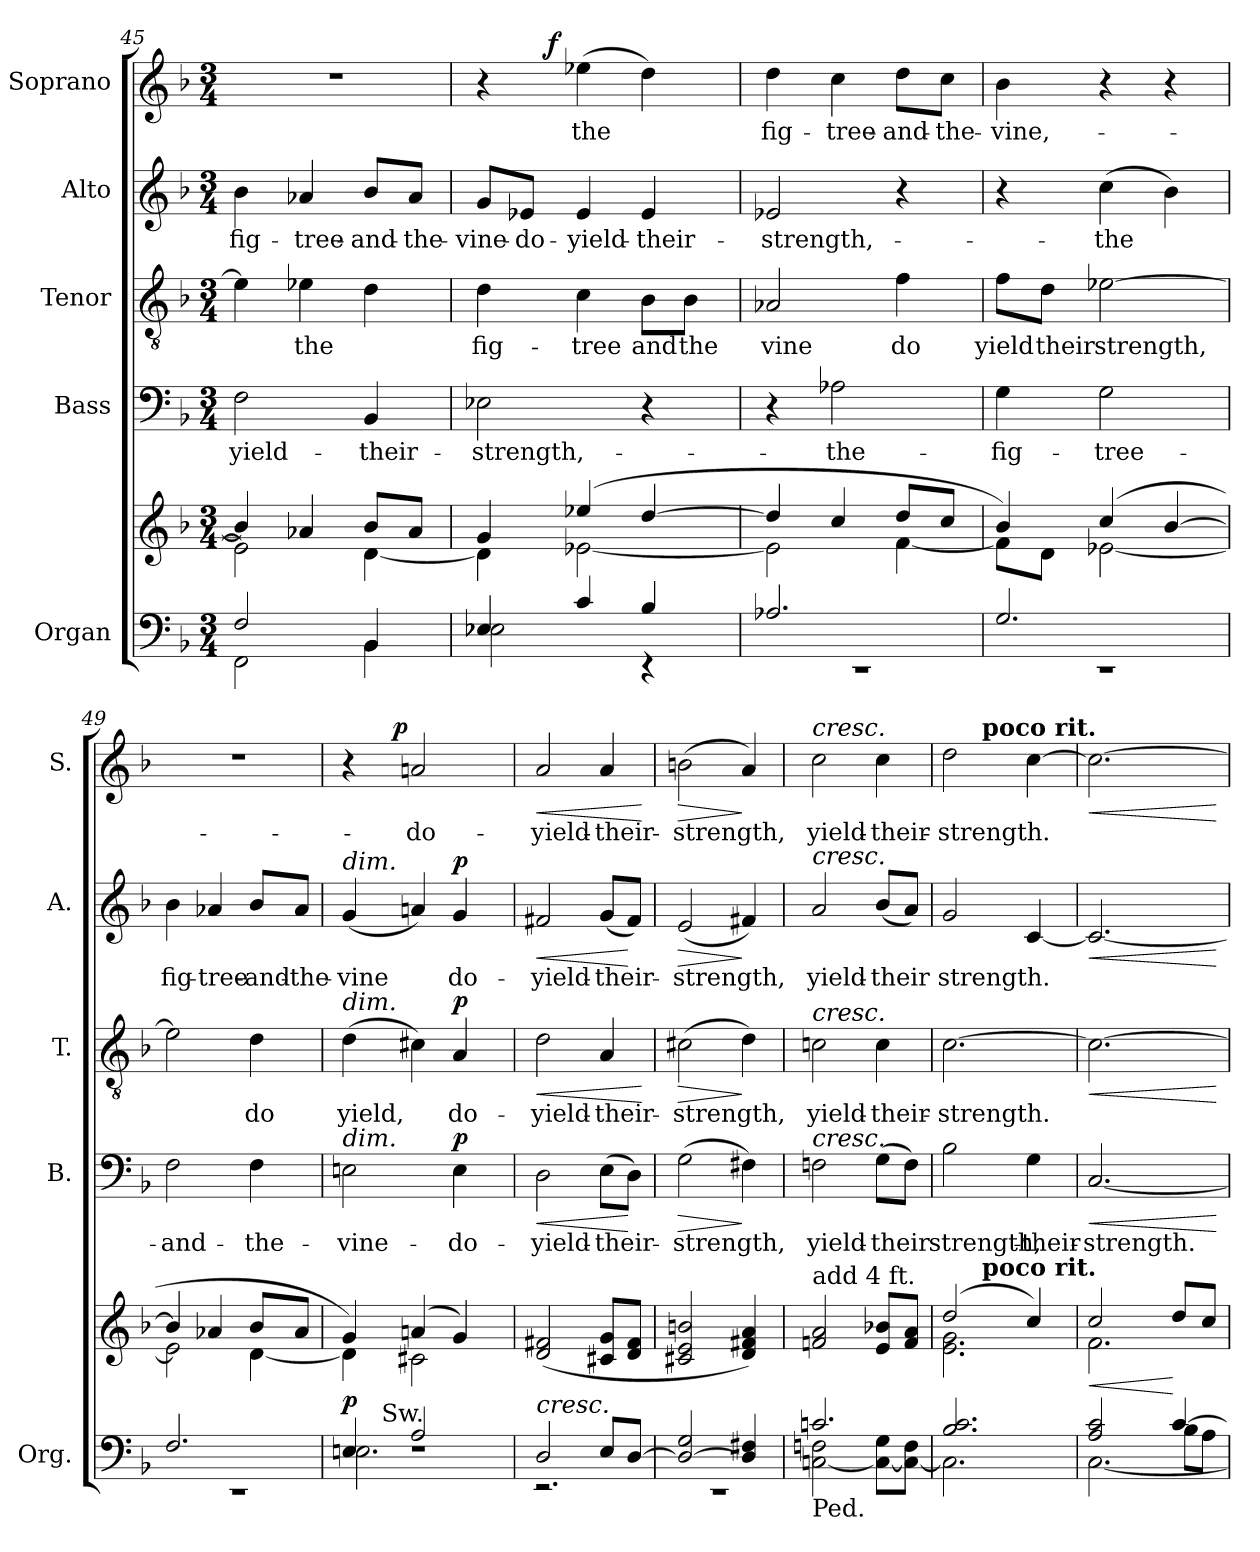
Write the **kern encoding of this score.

**kern	**kern	**dynam	**kern	**text	**dynam	**kern	**text	**dynam	**kern	**text	**dynam	**kern	**text	**dynam
*part5	*part5	*part5	*part4	*part4	*part4	*part3	*part3	*part3	*part2	*part2	*part2	*part1	*part1	*part1
*staff6	*staff5	*staff5/6	*staff4	*staff4	*staff4	*staff3	*staff3	*staff3	*staff2	*staff2	*staff2	*staff1	*staff1	*staff1
*I"Organ	*	*	*I"Bass	*	*	*I"Tenor	*	*	*I"Alto	*	*	*I"Soprano	*	*
*I'Org.	*	*	*I'B.	*	*	*I'T.	*	*	*I'A.	*	*	*I'S.	*	*
!!LO:LB:g=z
*clefF4	*clefG2	*	*clefF4	*	*	*clefGv2	*	*	*clefG2	*	*	*clefG2	*	*
*	*	*	*	*	*	*ITrd7c12	*	*	*	*	*	*	*	*
*k[b-]	*k[b-]	*	*k[b-]	*	*	*k[b-]	*	*	*k[b-]	*	*	*k[b-]	*	*
*F:	*F:	*	*F:	*	*	*F:	*	*	*F:	*	*	*F:	*	*
*M3/4	*M3/4	*	*M3/4	*	*	*M3/4	*	*	*M3/4	*	*	*M3/4	*	*
=45	=45	=45	=45	=45	=45	=45	=45	=45	=45	=45	=45	=45	=45	=45
*^	*^	*	*	*	*	*	*	*	*	*	*	*	*	*
!	!	!	!	!	!	!LO:LY:b	!	!	!	!	!	!LO:LY:b	!	!LO:N:vis=1	!	!
2F/	2FF\	4b-/]	2e-\]	.	2F\	-yield-	.	4E-\]	.	.	4b-\	fig-	.	2.r	.	.
!	!	!	!	!	!	!	!	!	!LO:LY:b	!	!	!LO:LY:b	!	!	!	!
.	.	4a-X/	.	.	.	.	.	4E-X\	the	.	4a-X/	-tree-	.	.	.	.
!	!	!	!	!	!	!LO:LY:b	!	!	!	!	!	!LO:LY:b	!	!	!	!
4BB-/	4BB-\	8b-/L	[<4d\	.	4BB-/	-their-	.	4D\	.	.	8b-/L	-and-	.	.	.	.
!	!	!	!	!	!	!	!	!	!	!	!	!LO:LY:b	!	!	!	!
.	.	8a-/J	.	.	.	.	.	.	.	.	8a-/J	-the-	.	.	.	.
=46	=46	=46	=46	=46	=46	=46	=46	=46	=46	=46	=46	=46	=46	=46	=46	=46
!	!	!	!	!	!	!LO:LY:b	!	!	!LO:LY:b	!	!	!LO:LY:b	!	!	!	!
*	*	*	*	*	*	*	*	*	*	*	*	*	*	*^	*	*
4E-X/	2E-\	4g/	4d\]	.	2E-X\	-strength,-	.	4D\	fig-	.	8g/L	-vine-	.	4r	8.ryy	.	.
!	!	!	!	!	!	!	!	!	!	!	!	!LO:LY:b	!	!	!	!	!
.	.	.	.	.	.	.	.	.	.	.	8e-X/J	-do-	.	.	.	.	.
!	!	!	!	!	!	!	!	!	!	!	!	!	!	!	!	!	!LO:DY:a
.	.	.	.	.	.	.	.	.	.	.	.	.	.	.	2ryy	.	f
!	!	!	!	!	!	!	!	!	!LO:LY:b	!	!	!LO:LY:b	!	!	!	!LO:LY:b	!
4c/	.	(4ee-X/	[<2e-X\	.	.	.	.	4C\	-tree	.	4e-/	-yield-	.	(>4ee-X\	.	-the	.
!	!	!	!	!	!	!	!	!	!LO:LY:b	!	!	!LO:LY:b	!	!	!	!	!
4B-/	4rEE	[>4dd/	.	.	4r	.	.	8BB-\L	and	.	4e-/	-their-	.	4dd\)	.	.	.
!	!	!	!	!	!	!	!	!	!LO:LY:b	!	!	!	!	!	!	!	!
.	.	.	.	.	.	.	.	8BB-\J	the	.	.	.	.	.	.	.	.
.	.	.	.	.	.	.	.	.	.	.	.	.	.	.	16ryy	.	.
=47	=47	=47	=47	=47	=47	=47	=47	=47	=47	=47	=47	=47	=47	=47	=47	=47	=47
!	!LO:N:vis=1	!	!	!	!	!	!	!	!LO:LY:b	!	!	!LO:LY:b	!	!	!	!LO:LY:b	!
*	*	*	*	*	*	*	*	*	*	*	*	*	*	*v	*v	*	*
2.A-X/	2.rEE	4dd/]	2e-\]	.	4r	.	.	2AA-X/	vine	.	2e-X/	-strength,-	.	4dd\	fig-	.
!	!	!	!	!	!	!LO:LY:b	!	!	!	!	!	!	!	!	!LO:LY:b	!
.	.	4cc/	.	.	2A-X\	-the-	.	.	.	.	.	.	.	4cc\	-tree-	.
!	!	!	!	!	!	!	!	!	!LO:LY:b	!	!	!	!	!	!LO:LY:b	!
.	.	8dd/L	[<4f\	.	.	.	.	4F\	do	.	4r	.	.	8dd\L	-and-	.
!	!	!	!	!	!	!	!	!	!	!	!	!	!	!	!LO:LY:b	!
.	.	8cc/J	.	.	.	.	.	.	.	.	.	.	.	8cc\J	-the-	.
=48	=48	=48	=48	=48	=48	=48	=48	=48	=48	=48	=48	=48	=48	=48	=48	=48
!	!LO:N:vis=1	!	!	!	!	!LO:LY:b	!	!	!LO:LY:b	!	!	!	!	!	!LO:LY:b	!
2.G/	2.rEE	4b-/)	8f\L]	.	4G\	-fig-	.	8F\L	yield	.	4r	.	.	4b-\	-vine,-	.
!	!	!	!	!	!	!	!	!	!LO:LY:b	!	!	!	!	!	!	!
.	.	.	8d\J	.	.	.	.	8D\J	their	.	.	.	.	.	.	.
!	!	!	!	!	!	!LO:LY:b	!	!	!LO:LY:b	!	!	!LO:LY:b	!	!	!	!
.	.	(4cc/	[<2e-X\	.	2G\	-tree-	.	[>2E-X\	strength,	.	(>4cc\	-the	.	4r	.	.
.	.	[>4b-/	.	.	.	.	.	.	.	.	4b-\)	.	.	4r	.	.
=49	=49	=49	=49	=49	=49	=49	=49	=49	=49	=49	=49	=49	=49	=49	=49	=49
!	!LO:N:vis=1	!	!	!	!	!LO:LY:b	!	!	!	!	!	!LO:LY:b	!	!LO:N:vis=1	!	!
2.F/	2.rEE	4b-/]	2e-\]	.	2F\	-and-	.	2E-\]	.	.	4b-\	fig-	.	2.r	.	.
!	!	!	!	!	!	!	!	!	!	!	!	!LO:LY:b	!	!	!	!
.	.	4a-X/	.	.	.	.	.	.	.	.	4a-X/	-tree-	.	.	.	.
!	!	!	!	!	!	!LO:LY:b	!	!	!LO:LY:b	!	!	!LO:LY:b	!	!	!	!
.	.	8b-/L	[<4d\	.	4F\	-the-	.	4D\	do	.	8b-/L	-and-	.	.	.	.
!	!	!	!	!	!	!	!	!	!	!	!	!LO:LY:b	!	!	!	!
.	.	8a-/J	.	.	.	.	.	.	.	.	8a-/J	-the-	.	.	.	.
!!LO:PB:g=z
=50	=50	=50	=50	=50	=50	=50	=50	=50	=50	=50	=50	=50	=50	=50	=50	=50
*	*^	*	*	*	*	*	*	*	*	*	*	*	*	*	*	*
!	!	!	!	!	!	!	!	!	!	!	!	!LO:TX:a:i:t=dim.	!	!	!	!	!
!	!	!	!	!	!	!	!	!	!LO:TX:a:i:t=dim.	!	!	!	!	!	!	!	!
!	!	!	!	!	!	!LO:TX:a:i:t=dim.	!	!	!	!	!	!	!	!	!	!	!
!	!	!LO:N:vis=1	!	!	!LO:DY:a=2	!	!LO:LY:b	!	!	!LO:LY:b	!	!	!LO:LY:b	!	!	!	!
*	*	*^	*	*	*	*	*	*	*	*	*	*	*	*	*^	*	*
4En/	2.E\	2.r	8ryy	4g/)	4d\]	p	2En\	-vine-	.	(>4D\	yield,	.	(<4g/	-vine	.	4r	8.ryy	.	.
.	.	.	32ryy	.	.	.	.	.	.	.	.	.	.	.	.	.	.	.	.
!	!	!	!LO:TX:a:t=Sw.	!	!	!	!	!	!	!	!	!	!	!	!	!	!	!	!
.	.	.	2ryy	.	.	.	.	.	.	.	.	.	.	.	.	.	.	.	.
!	!	!	!	!	!	!	!	!	!	!	!	!	!	!	!	!	!	!	!LO:DY:a
.	.	.	.	.	.	.	.	.	.	.	.	.	.	.	.	.	2ryy	.	p
!	!	!	!	!	!	!	!	!	!	!	!	!	!	!	!	!	!	!LO:LY:b	!
2A/	.	.	.	(4an/	2c#X\	.	.	.	.	4C#X\)	.	.	4an/)	.	.	2an/	.	-do-	.
!	!	!	!	!	!	!	!	!LO:LY:b	!LO:DY:a	!	!LO:LY:b	!LO:DY:a	!	!LO:LY:b	!LO:DY:a	!	!	!	!
.	.	.	.	4g/)	.	.	4E\	-do-	p	4AA/	do-	p	4g/	do-	p	.	.	.	.
.	.	.	16.ryy	.	.	.	.	.	.	.	.	.	.	.	.	.	.	.	.
.	.	.	.	.	.	.	.	.	.	.	.	.	.	.	.	.	16ryy	.	.
=51	=51	=51	=51	=51	=51	=51	=51	=51	=51	=51	=51	=51	=51	=51	=51	=51	=51	=51	=51
!LO:TX:a:i:t=cresc.	!	!	!	!	!	!	!	!	!	!	!	!	!	!	!	!	!	!	!
!	!LO:N:vis=1	!	!	!	!	!	!	!LO:LY:b	!LO:HP:b	!	!LO:LY:b	!LO:HP:b	!	!LO:LY:b	!LO:HP:b	!	!	!LO:LY:b	!LO:HP:b
*	*v	*v	*v	*	*	*	*	*	*	*	*	*	*	*	*	*v	*v	*	*
*	*	*v	*v	*	*	*	*	*	*	*	*	*	*	*	*	*
2D/	2.rEE	(2d/ 2f#X/	.	2D\	-yield-	<	2D\	-yield-	<	2f#X/	-yield-	<	2a/	-yield-	<
!	!	!	!	!	!LO:LY:b	!	!	!LO:LY:b	!	!	!LO:LY:b	!	!	!LO:LY:b	!
8E/L	.	8c#X/ 8g/L	.	(>8E\L	-their-	.	4AA/	-their-	.	(<8g/L	-their-	.	4a/	-their-	.
[>8D/J	.	8d/ 8f#/J	.	8D\J)	.	[	.	.	.	8f#/J)	.	[	.	.	.
*v	*v	*	*	*	*	*	*	*	*	*	*	*	*	*	*
.	.	.	.	.	.	.	.	[	.	.	.	.	.	[
=52	=52	=52	=52	=52	=52	=52	=52	=52	=52	=52	=52	=52	=52	=52
*^	*	*	*	*	*	*	*	*	*	*	*	*	*	*
!	!LO:N:vis=1	!	!	!	!LO:LY:b	!LO:HP:b	!	!LO:LY:b	!LO:HP:b	!	!LO:LY:b	!LO:HP:b	!	!LO:LY:b	!LO:HP:b
2D/_ 2G/	2.rEE	2c#X/ 2e/ 2bn/	.	(>2G\	-strength,	>	(>2C#X\	-strength,	>	(<2e/	-strength,	>	(>2bn\	-strength,	>
4D/] 4F#X/	.	4d/ 4f#X/ 4a/)	.	4F#X\)	.	]	4D\)	.	]	4f#X/)	.	]	4a/)	.	]
=53	=53	=53	=53	=53	=53	=53	=53	=53	=53	=53	=53	=53	=53	=53	=53
!	!	!	!	!	!	!	!	!	!	!	!	!	!LO:TX:a:i:t=cresc.	!	!
!	!	!	!	!	!	!	!	!	!	!LO:TX:a:i:t=cresc.	!	!	!	!	!
!	!	!	!	!	!	!	!LO:TX:a:i:t=cresc.	!	!	!	!	!	!	!	!
!	!	!	!	!LO:TX:a:i:t=cresc.	!	!	!	!	!	!	!	!	!	!	!
!	!	!LO:TX:a:t=add 4 ft.	!	!	!	!	!	!	!	!	!	!	!	!	!
!LO:TX:b:t=Ped.	!	!	!	!	!	!	!	!	!	!	!	!	!	!	!
!	!	!	!	!	!LO:LY:b	!	!	!LO:LY:b	!	!	!LO:LY:b	!	!	!LO:LY:b	!
2.cn/	[<2Cn\ 2Fn\	2fn/ 2a/	.	2Fn\	yield-	.	2Cn\	yield-	.	2a/	yield-	.	2cc\	yield-	.
!	!	!	!	!	!LO:LY:b	!	!	!LO:LY:b	!	!	!LO:LY:b	!	!	!LO:LY:b	!
.	8C\_ 8G\L	8e/ 8b-X/L	.	(>8G\L	-their	.	4C\	-their-	.	(<8b-/L	-their	.	4cc\	-their-	.
.	8C\_ 8F\J	8f/ 8a/J	.	8F\J)	.	.	.	.	.	8a/J)	.	.	.	.	.
=54	=54	=54	=54	=54	=54	=54	=54	=54	=54	=54	=54	=54	=54	=54	=54
*	*	*^	*	*	*	*	*	*	*	*	*	*	*	*	*
!	!	!	!	!	!	!LO:LY:b	!	!	!LO:LY:b	!	!	!LO:LY:b	!	!	!LO:LY:b	!
*	*	*	*^	*	*	*	*	*	*	*	*	*	*	*^	*	*
2.B-/ 2.c/	2.C\]	(2dd/	2.e\ 2.g\	8..ryy	.	2B-\	strength,-	.	[>2.C\	-strength.	.	2g/	strength.	.	2dd\	8..ryy	-strength.	.
!	!	!	!	!	!	!	!	!	!	!	!	!	!	!	!	!LO:TX:a:B:t=poco rit.	!	!
!	!	!	!	!LO:TX:a:B:t=poco rit.	!	!	!	!	!	!	!	!	!	!	!	!	!	!
.	.	.	.	2ryy	.	.	.	.	.	.	.	.	.	.	.	2ryy	.	.
!	!	!	!	!	!	!	!LO:LY:b	!	!	!	!	!	!	!	!	!	!	!
.	.	4cc/)	.	.	.	4G\	-their-	.	.	.	.	[<4c/	.	.	[>4cc\	.	.	.
.	.	.	.	32ryy	.	.	.	.	.	.	.	.	.	.	.	32ryy	.	.
=55	=55	=55	=55	=55	=55	=55	=55	=55	=55	=55	=55	=55	=55	=55	=55	=55	=55	=55
*	*^	*	*	*	*	*	*	*	*	*	*	*	*	*	*	*	*	*
!	!	!	!	!	!	!LO:HP:b	!	!LO:LY:b	!LO:HP:b	!	!	!LO:HP:b	!	!	!LO:HP:b	!	!	!	!LO:HP:b
*	*	*	*	*v	*v	*	*	*	*	*	*	*	*	*	*	*v	*v	*	*
2A/ 2c/	[<2.C\	4ryy	2cc/	2.f\	<	[<2.C/	-strength.	<	2.C\_	.	<	2.c/_	.	<	2.cc\_	.	<
.	.	4ryy	.	.	.	.	.	.	.	.	.	.	.	.	.	.	.
[>4c/	.	8B-\L	8dd/L	.	[	.	.	.	.	.	.	.	.	.	.	.	.
.	.	8A\J	8cc/J	.	.	.	.	.	.	.	.	.	.	.	.	.	.
*v	*v	*v	*	*	*	*	*	*	*	*	*	*	*	*	*	*	*
*	*v	*v	*	*	*	*	*	*	*	*	*	*	*	*	*
.	.	.	.	.	[	.	.	[	.	.	[	.	.	[
=	=	=	=	=	=	=	=	=	=	=	=	=	=	=
*-	*-	*-	*-	*-	*-	*-	*-	*-	*-	*-	*-	*-	*-	*-
